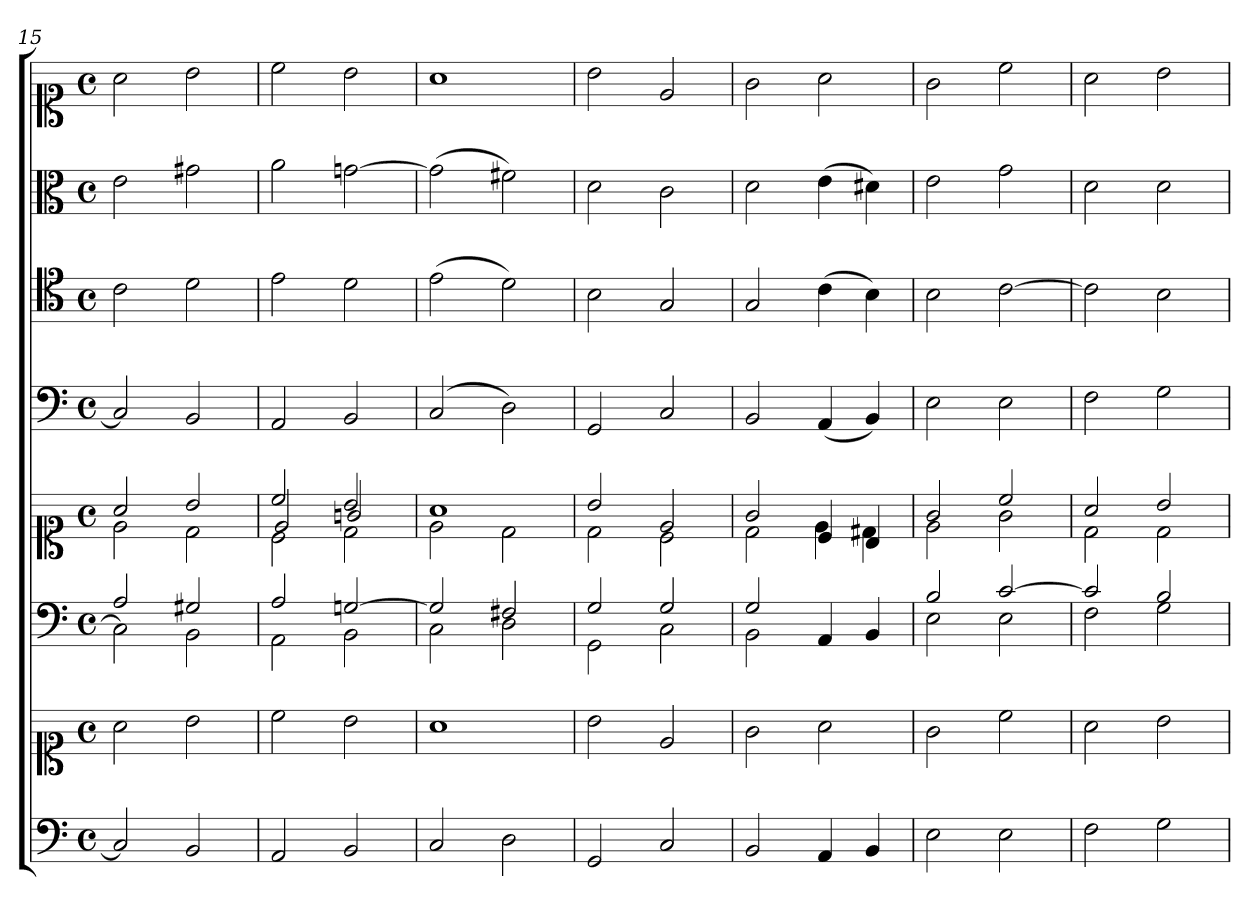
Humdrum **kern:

**kern	**kern	**kern	**kern	**kern	**kern	**kern	**kern
*part6	*part6	*part5	*part5	*part4	*part3	*part2	*part1
*staff8	*staff7	*staff6	*staff5	*staff4	*staff3	*staff2	*staff1
*clefF4	*clefC1	*clefF4	*clefC1	*clefF4	*clefC4	*clefC3	*clefC1
*k[]	*k[]	*k[]	*k[]	*k[]	*k[]	*k[]	*k[]
*M4/4	*M4/4	*M4/4	*M4/4	*M4/4	*M4/4	*M4/4	*M4/4
*met(c)	*met(c)	*met(c)	*met(c)	*met(c)	*met(c)	*met(c)	*met(c)
=15	=15	=15	=15	=15	=15	=15	=15
*	*	*^	*^	*	*	*	*
2C]	2a	2A	2C]	2a	2e	2C]	2c	2e	2a
2BB	2b	2G#X	2BB	2b	2d	2BB	2d	2g#X	2b
=16	=16	=16	=16	=16	=16	=16	=16	=16	=16
*	*	*	*	*	*^	*	*	*	*
2AA	2cc	2A	2AA	2cc	2c	2e/	2AA	2e	2a	2cc
2BB	2b	[2Gn	2BB	2b	2d	2gn/	2BB	2d	[2gn	2b
*	*	*	*	*	*v	*v	*	*	*	*
=17	=17	=17	=17	=17	=17	=17	=17	=17	=17
2C	1a	2G]	2C	1a	2e	(2C	(2e	(2g]	1a
2D	.	2F#X	2D	.	2d	2D)	2d)	2f#X)	.
=18	=18	=18	=18	=18	=18	=18	=18	=18	=18
2GG	2b	2G	2GG	2b	2d	2GG	2B	2d	2b
2C	2e	2G	2C	2e	2c	2C	2G	2c	2e
=19	=19	=19	=19	=19	=19	=19	=19	=19	=19
2BB	2g	2G	2BB	2g	2d	2BB	2G	2d	2g
4AA	2a	4ryy	4AA	4c	4e	(4AA	(4c	(4e	2a
4BB	.	4ryy	4BB	4B	4d#X	4BB)	4B)	4d#X)	.
=20	=20	=20	=20	=20	=20	=20	=20	=20	=20
2E	2g	2B	2E	2g	2e	2E	2B	2e	2g
2E	2cc	[2c	2E	2cc	2g	2E	[2c	2g	2cc
=21	=21	=21	=21	=21	=21	=21	=21	=21	=21
2F	2a	2c]	2F	2a	2d	2F	2c]	2d	2a
2G	2b	2B	2G	2b	2d	2G	2B	2d	2b
*	*	*v	*v	*	*	*	*	*	*
*	*	*	*v	*v	*	*	*	*
=	=	=	=	=	=	=	=
*-	*-	*-	*-	*-	*-	*-	*-
